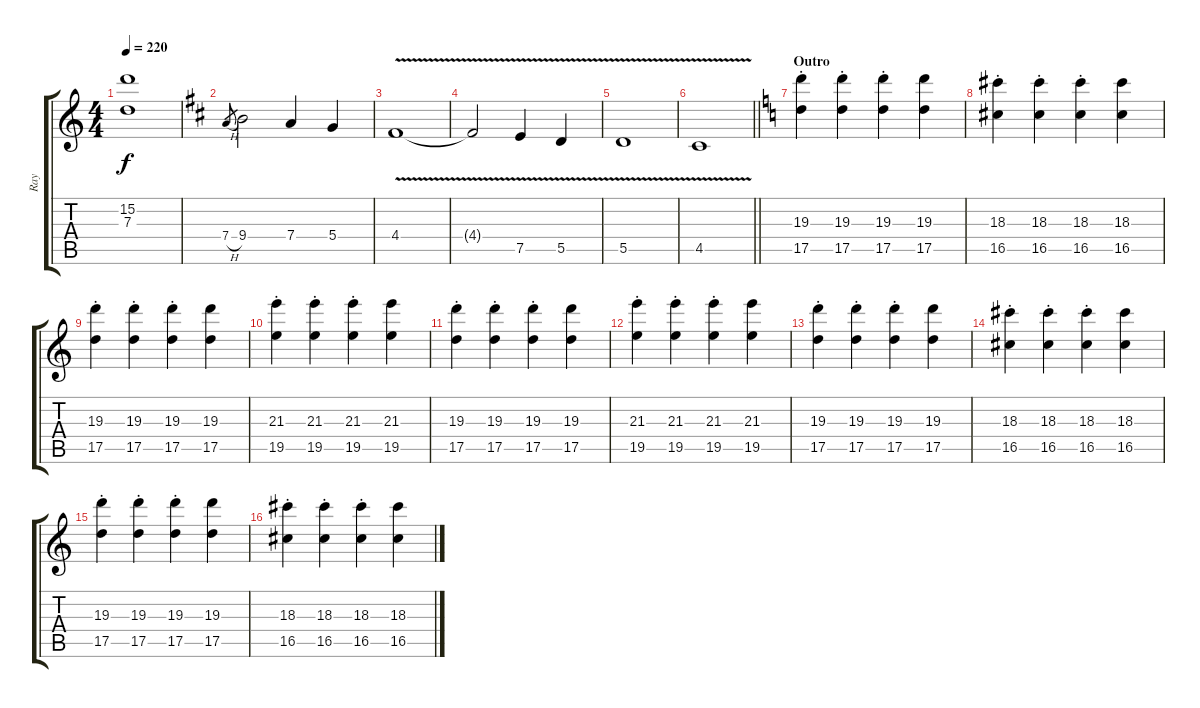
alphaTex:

\track ("Ray" "Ray") {instrument distortionguitar}
\staff {score tabs}
\tuning (E4 B3 G3 D3 A2 E2) {hide}
\ts (4 4)
\tempo 220
\clef g2
\ks c
(15.2{t} 7.3{t}).1{dy f} |
\ks d
7.4{h}.8{gr} 9.4.2 7.4.4 5.4.4 |
4.4{v}.1 |
4.4{t}.2 7.5{v}.4 5.5{v}.4 |
5.5{v}.1 |
\barLineRight lightlight
4.5{v}.1 |
\section ("" "Outro")
\ks c
(19.3{st} 17.5{st}).4 (19.3{st} 17.5{st}).4 (19.3{st} 17.5{st}).4 (19.3 17.5).4 |
(18.3{st} 16.5{st}).4 (18.3{st} 16.5{st}).4 (18.3{st} 16.5{st}).4 (18.3 16.5).4 |
(19.3{st} 17.5{st}).4 (19.3{st} 17.5{st}).4 (19.3{st} 17.5{st}).4 (19.3 17.5).4 |
(21.3{st} 19.5{st}).4 (21.3{st} 19.5{st}).4 (21.3{st} 19.5{st}).4 (21.3 19.5).4 |
(19.3{st} 17.5{st}).4 (19.3{st} 17.5{st}).4 (19.3{st} 17.5{st}).4 (19.3 17.5).4 |
(21.3{st} 19.5{st}).4 (21.3{st} 19.5{st}).4 (21.3{st} 19.5{st}).4 (21.3 19.5).4 |
(19.3{st} 17.5{st}).4 (19.3{st} 17.5{st}).4 (19.3{st} 17.5{st}).4 (19.3 17.5).4 |
(18.3{st} 16.5{st}).4 (18.3{st} 16.5{st}).4 (18.3{st} 16.5{st}).4 (18.3 16.5).4 |
(19.3{st} 17.5{st}).4 (19.3{st} 17.5{st}).4 (19.3{st} 17.5{st}).4 (19.3 17.5).4 |
(18.3{st} 16.5{st}).4 (18.3{st} 16.5{st}).4 (18.3{st} 16.5{st}).4 (18.3 16.5).4
